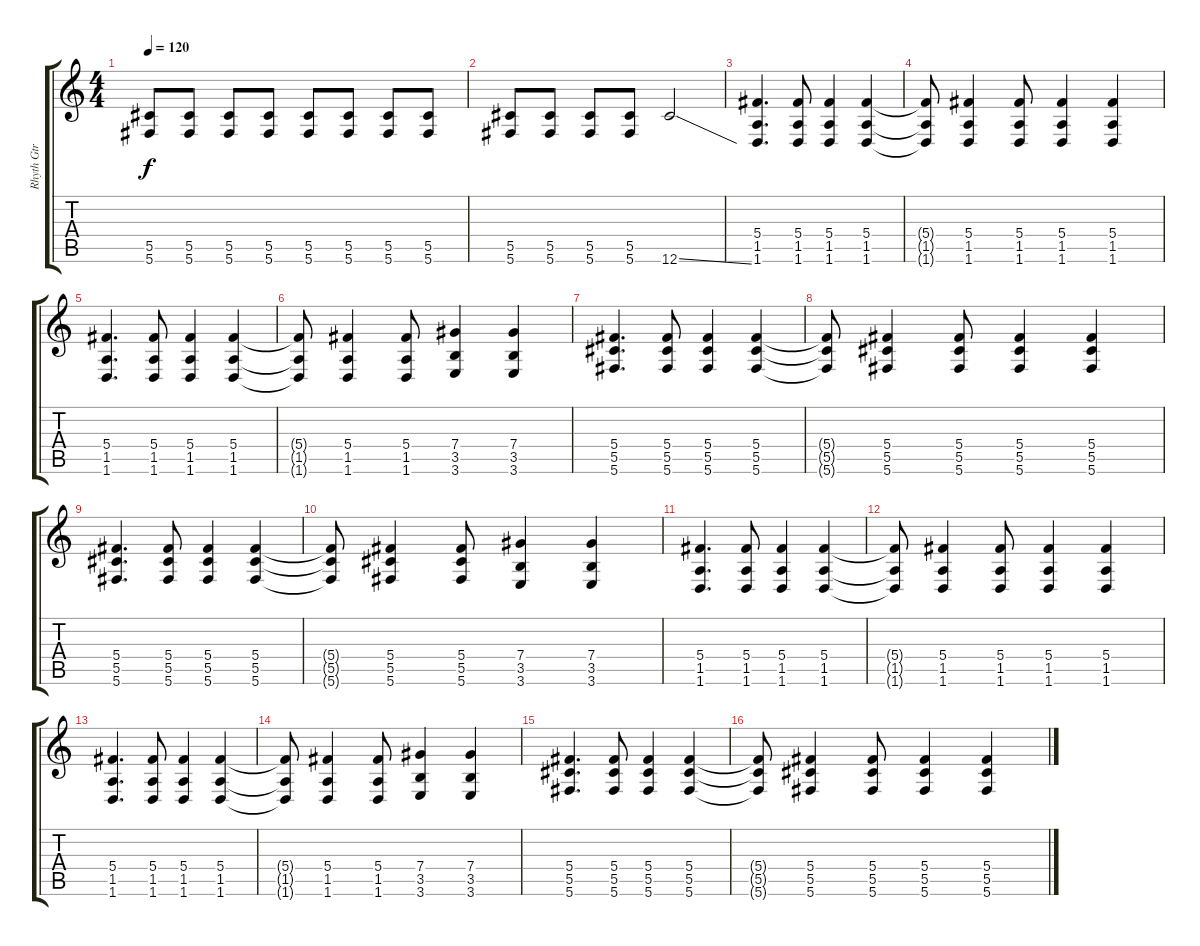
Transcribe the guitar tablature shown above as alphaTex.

\track ("Rhyth Gtr R" "Rhyth Gtr ") {instrument overdrivenguitar}
\staff {score tabs}
\tuning (Eb4 Ab3 Gb3 Db3 Ab2 Db2) {hide}
\ts (4 4)
\tempo 120
\clef g2
\ks c
(5.5 5.6).8{dy f} (5.5 5.6).8 (5.5 5.6).8 (5.5 5.6).8 (5.5 5.6).8 (5.5 5.6).8 (5.5 5.6).8 (5.5 5.6).8 |
(5.5 5.6).8 (5.5 5.6).8 (5.5 5.6).8 (5.5 5.6).8 12.6{ss}.2 |
(5.4 1.5 1.6).4{d} (5.4 1.5 1.6).8 (5.4 1.5 1.6).4 (5.4 1.5 1.6).4 |
(5.4{t} 1.5{t} 1.6{t}).8 (5.4 1.5 1.6).4 (5.4 1.5 1.6).8 (5.4 1.5 1.6).4 (5.4 1.5 1.6).4 |
(5.4 1.5 1.6).4{d} (5.4 1.5 1.6).8 (5.4 1.5 1.6).4 (5.4 1.5 1.6).4 |
(5.4{t} 1.5{t} 1.6{t}).8 (5.4 1.5 1.6).4 (5.4 1.5 1.6).8 (7.4 3.5 3.6).4 (7.4 3.5 3.6).4 |
(5.4 5.5 5.6).4{d} (5.4 5.5 5.6).8 (5.4 5.5 5.6).4 (5.4 5.5 5.6).4 |
(5.4{t} 5.5{t} 5.6{t}).8 (5.4 5.5 5.6).4 (5.4 5.5 5.6).8 (5.4 5.5 5.6).4 (5.4 5.5 5.6).4 |
(5.4 5.5 5.6).4{d} (5.4 5.5 5.6).8 (5.4 5.5 5.6).4 (5.4 5.5 5.6).4 |
(5.4{t} 5.5{t} 5.6{t}).8 (5.4 5.5 5.6).4 (5.4 5.5 5.6).8 (7.4 3.5 3.6).4 (7.4 3.5 3.6).4 |
(5.4 1.5 1.6).4{d} (5.4 1.5 1.6).8 (5.4 1.5 1.6).4 (5.4 1.5 1.6).4 |
(5.4{t} 1.5{t} 1.6{t}).8 (5.4 1.5 1.6).4 (5.4 1.5 1.6).8 (5.4 1.5 1.6).4 (5.4 1.5 1.6).4 |
(5.4 1.5 1.6).4{d} (5.4 1.5 1.6).8 (5.4 1.5 1.6).4 (5.4 1.5 1.6).4 |
(5.4{t} 1.5{t} 1.6{t}).8 (5.4 1.5 1.6).4 (5.4 1.5 1.6).8 (7.4 3.5 3.6).4 (7.4 3.5 3.6).4 |
(5.4 5.5 5.6).4{d} (5.4 5.5 5.6).8 (5.4 5.5 5.6).4 (5.4 5.5 5.6).4 |
(5.4{t} 5.5{t} 5.6{t}).8 (5.4 5.5 5.6).4 (5.4 5.5 5.6).8 (5.4 5.5 5.6).4 (5.4 5.5 5.6).4
